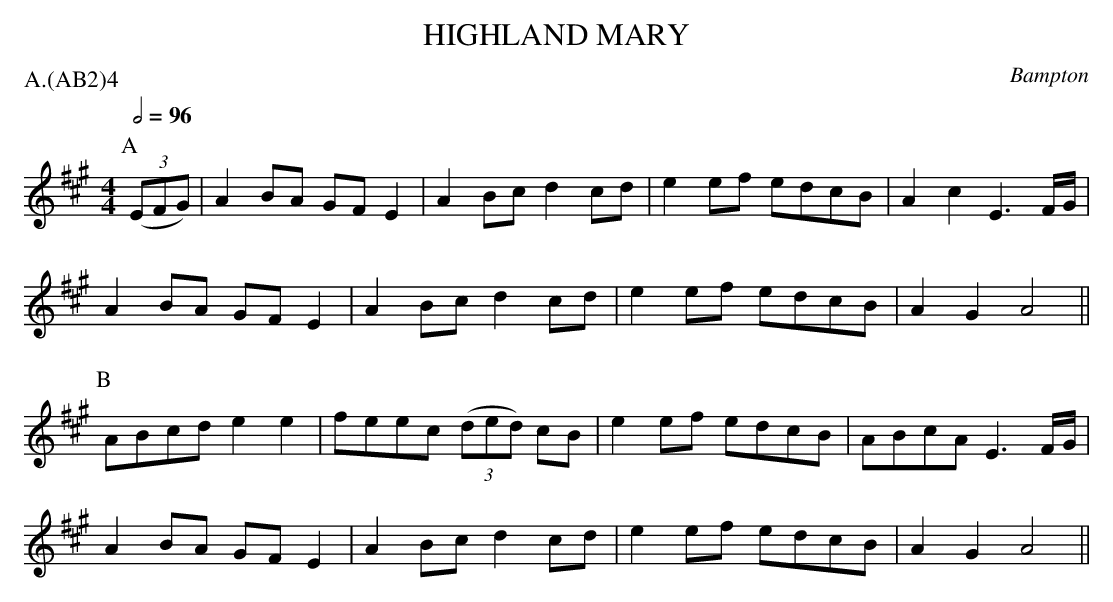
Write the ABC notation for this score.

X:1
T: HIGHLAND MARY
O: Bampton
P: A.(AB2)4
Q: 1/2=96
M: 4/4
L: 1/8
K: A
P: A
((3EFG) |\
   A2BA GFE2 | A2Bc d2cd | e2ef edcB | A2c2 E3F/G/ |
   A2BA GFE2 | A2Bc d2cd | e2ef edcB | A2G2 A4    ||
P: B
   ABcd e2e2 | feec ((3ded) cB | e2ef edcB | ABcA E3F/G/ |
   A2BA GFE2 | A2Bc d2cd | e2ef edcB | A2G2 A4    ||
